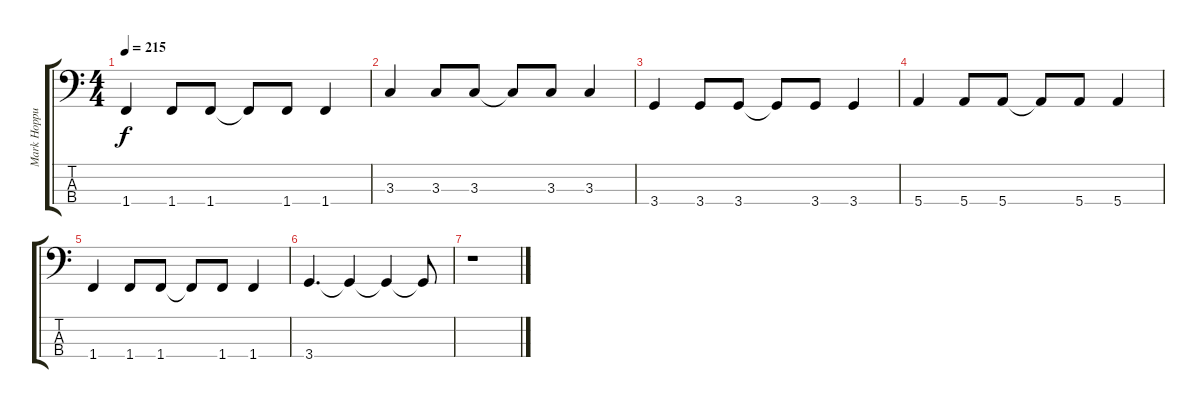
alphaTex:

\track ("Mark Hoppus" "Mark Hoppu") {instrument electricbasspick}
\staff {score tabs}
\tuning (G2 D2 A1 E1) {hide}
\ts (4 4)
\tempo 215
\clef f4
\ks c
1.4.4{dy f} 1.4.8 1.4.8 1.4{t}.8 1.4.8 1.4.4 |
3.3.4 3.3.8 3.3.8 3.3{t}.8 3.3.8 3.3.4 |
3.4.4 3.4.8 3.4.8 3.4{t}.8 3.4.8 3.4.4 |
5.4.4 5.4.8 5.4.8 5.4{t}.8 5.4.8 5.4.4 |
1.4.4 1.4.8 1.4.8 1.4{t}.8 1.4.8 1.4.4 |
3.4.4{d} 3.4{t}.4 3.4{t}.4 3.4{t}.8 |
r.1
